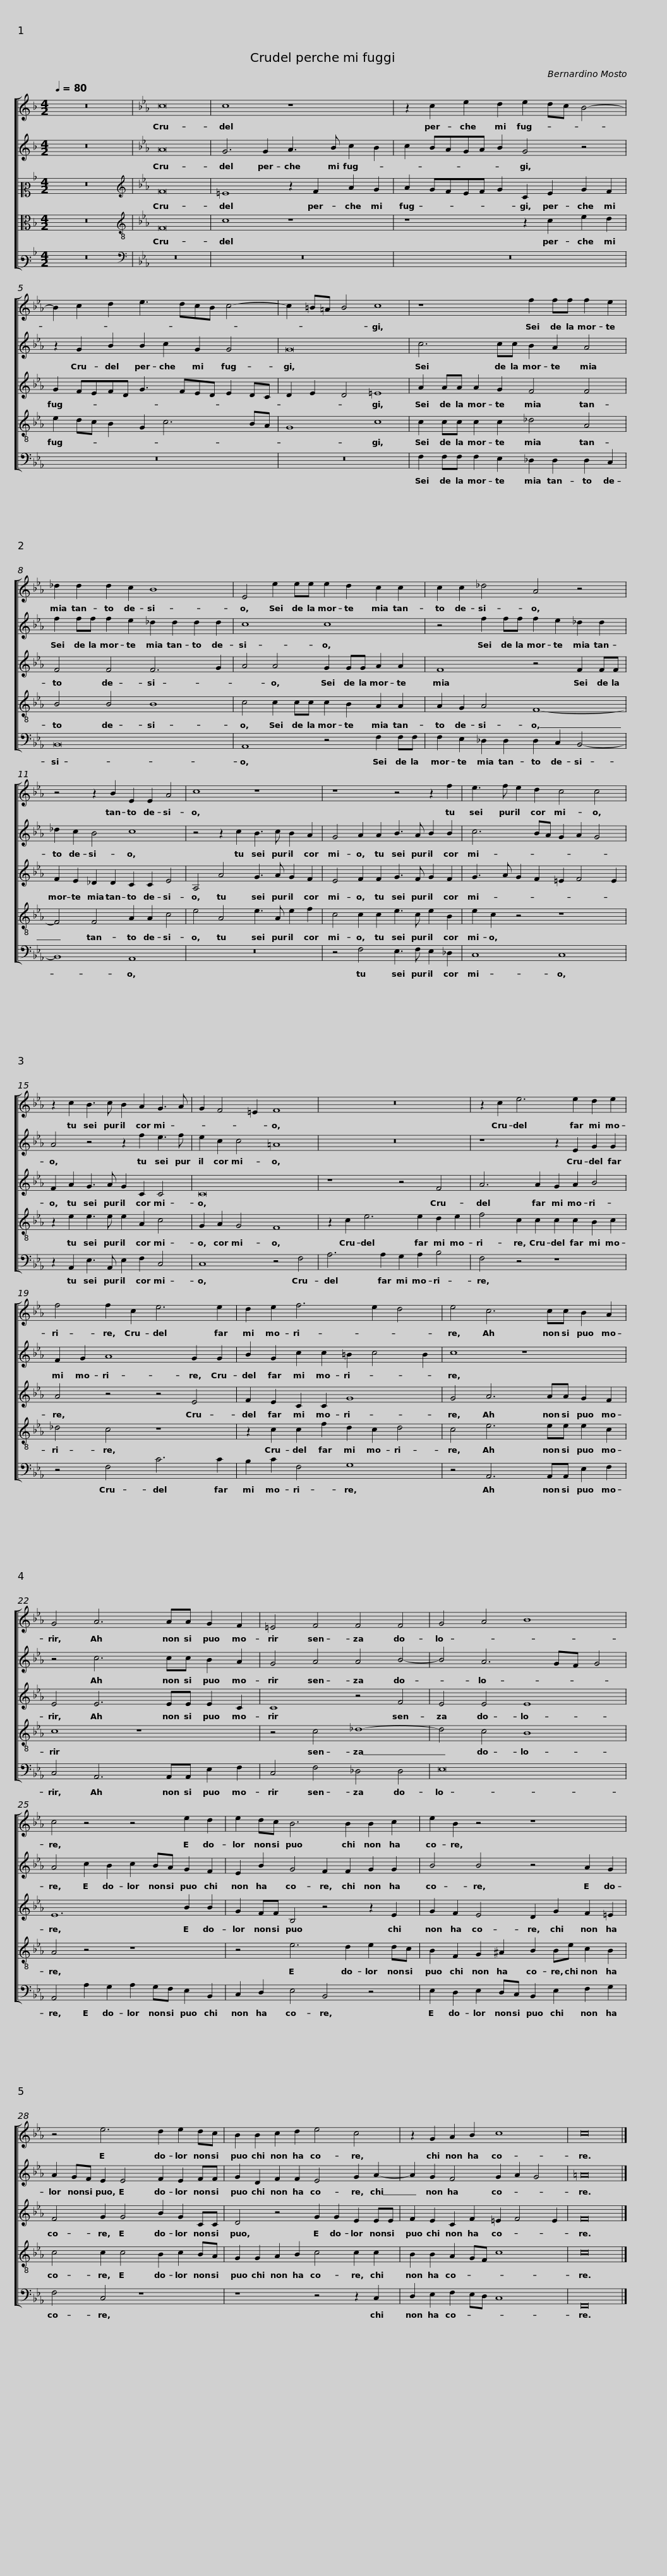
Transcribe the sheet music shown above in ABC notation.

X:1
%%score [ 1 2 3 4 5 ]
L:1/8
Q:1/4=80
M:4/2
I:linebreak $
K:F
V:1 treble
V:2 treble
V:3 alto2
V:4 alto
V:5 bass3
V:1
 z16 |[K:Eb] c16 | c8 z8 | z2 c2 e2 d2 e2 dc B4- |$ B2 c2 d2 e3 dcB c4- | %5
 c2 =B=A B4 c8 | z8 f2 ff f2 e2 |$ _d2 d2 d2 c2 B8 | E4 e2 ee e2 d2 c2 c2 |$ c2 c2 _d4 A4 z4 |$ %10
 z4 z2 B2 E2 E2 A4 | c8 z8 | z8 z4 z2 f2 |$ e3 f e2 d2 c4 c4 | z2 c2 B3 c B2 A2 G3 A | %15
 G2 F4 =E2 F8 |$ z16 | z2 c2 e6 e2 d2 e2 | f4 f2 c2 e6 e2 |$ d2 e2 f6 e2 d4 | %20
 e4 c6 cc B2 A2 | G4 A6 AA G2 F2 |$ =E4 F4 F4 F4 | G4 A4 B8 | c4 z4 z4 e2 d2 |$ %25
 e2 dc B6 B2 B2 c2 | e2 B2 z4 z8 |$ z4 e6 d2 e2 dc | B2 B2 c2 d2 e4 c4 |$ z2 G2 A2 B2 c8 | %30
 c16 |] %31
V:2
 z16 |[K:Eb] A16 | G6 G2 A3 B c2 B2 | c2 BAGA B2 G4 z4 |$ z2 G2 B2 B2 c2 G2 G4 | %5
 G16 | c6 cc B2 A2 A4 |$ f2 ff f2 e2 _d2 d2 d2 d2 | c8 c8 |$ z4 f2 ff f2 e2 _d2 d2 |$ %10
 _d2 c2 B4 c8 | z4 z2 c2 B3 c B2 A2 | G4 A2 A2 B3 A B2 B2 |$ c6 BA G2 A2 G4 | A4 z4 z2 f2 e3 f | %15
 e2 c2 c4 =A8 |$ z16 | z8 z2 E2 G2 G2 | F2 G2 A8 G2 G2 |$ B2 G2 c2 c2 =B2 c4 B2 | %20
 c8 z8 | z4 c6 cc B2 A2 |$ G4 A4 A4 B4- | B4 A6 GF G4 | A4 c2 B2 c2 BA G2 F2 |$ %25
 E2 B2 G4 F2 F2 G2 G2 | B4 B4 z4 A2 G2 |$ A2 GF E2 E4 F2 E2 FF | G2 D2 F2 F2 E4 G2 A2- |$ A2 G2 F4 G2 A2 G4 | %30
 =A16 |] %31
V:3
 z16 |[K:Eb][K:treble] F16 | =E8 z2 F2 A2 G2 | A2 GFEF G2 C2 E2 G2 F2 |$ G2 FEFD G3 FED E2 DC | %5
 D2 E2 D4 =E8 | A2 AA A2 G2 F4 F4 |$ F4 F4 F6 G2 | A4 A4 G2 GG A2 A2 |$ F8 z4 F2 FF |$ %10
 F2 E2 _D2 D2 C2 C2 E4 | A,4 A4 G3 A G2 F2 | E4 F2 F2 G3 F G2 F2 |$ G3 A G2 F2 =E2 F4 E2 | F2 A2 G3 A G2 C2 C4 | %15
 C16 |$ z8 z4 F4 | A6 A2 G2 A2 B4 | A4 z4 z4 E4 |$ F2 E2 C2 C2 G8 | %20
 G4 A6 AA G2 F2 | E4 E6 EE E2 C2 |$ C8 z4 F4 | E4 E4 E8 | E12 B2 B2 |$ %25
 G2 FF B,4 z4 z2 E2 | G2 F2 E4 D2 G2 F2 =E2 |$ F4 G2 G4 B2 G2 CC | D4 z4 G2 G2 E2 EE |$ F2 E2 C2 F2 =E2 F4 E2 | %30
 F16 |] %31
V:4
 z16 |[K:Eb][K:treble-8] F16 | c8 z8 | z8 z2 c2 e2 d2 |$ e2 dc B2 G2 c6 BA | %5
 G8 c8 | c2 cc c2 c2 _d4 A4 |$ B4 B4 B8 | c4 c2 cc c2 B2 A2 A2 |$ A2 G2 A4 F8- |$ %10
 F4 F4 A2 A2 c4 | e4 A4 e3 A e2 f2 | c4 c2 c2 e3 c e2 B2 |$ e2 c2 z4 z8 | z2 e2 e3 e e2 A2 c4 | %15
 G2 A2 G4 F8 |$ z2 c2 e6 e2 d2 e2 | f4 c2 c2 c2 c2 B2 c2 | _d4 c4 z8 |$ z2 c2 c2 f2 d2 c2 d4 | %20
 c4 e6 ee e2 c2 | c8 z8 |$ z4 c4 _d8- | d4 c4 B8 | A4 z4 z8 |$ %25
 z4 e6 d2 e2 dc | B2 F2 G2 ^A2 B2 Be c2 B2 |$ c4 c2 c4 B2 c2 BA | G2 G2 A2 B2 c4 c2 c2 |$ B2 B2 A2 GF c8 | %30
 c16 |] %31
V:5
 z16 |[K:Eb][K:bass] z16 | z16 | z16 |$ z16 | %5
 z16 | F,2 F,F, F,2 E,2 _D,2 D,2 D,2 C,2 |$ B,,16 | A,,8 z4 F,2 F,F, |$ F,2 E,2 _D,2 D,2 D,2 C,2 B,,4- |$ %10
 B,,8 A,,8 | z16 | z4 F,4 E,3 F, E,2 _D,2 |$ C,8 C,8 | z2 A,,2 E,3 A,, E,2 F,2 C,4 | %15
 C,8 z4 F,4 |$ A,6 A,2 G,2 A,2 B,4 | F,4 z4 z8 | z4 F,4 C6 C2 |$ B,2 C2 F,4 G,8 | %20
 z4 A,,6 A,,A,, E,2 F,2 | C,4 A,,6 A,,A,, E,2 F,2 |$ C,4 F,4 _D,4 D,4 | E,16 | A,,4 A,2 G,2 A,2 G,F, E,2 B,,2 |$ %25
 C,2 D,2 E,4 B,,4 z4 | E,2 D,2 E,2 D,C, B,,2 E,2 F,2 G,2 |$ F,4 C,4 z8 | z8 z4 z2 C,2 |$ D,2 E,2 F,2 E,D, C,8 | %30
 F,,16 |] %31
